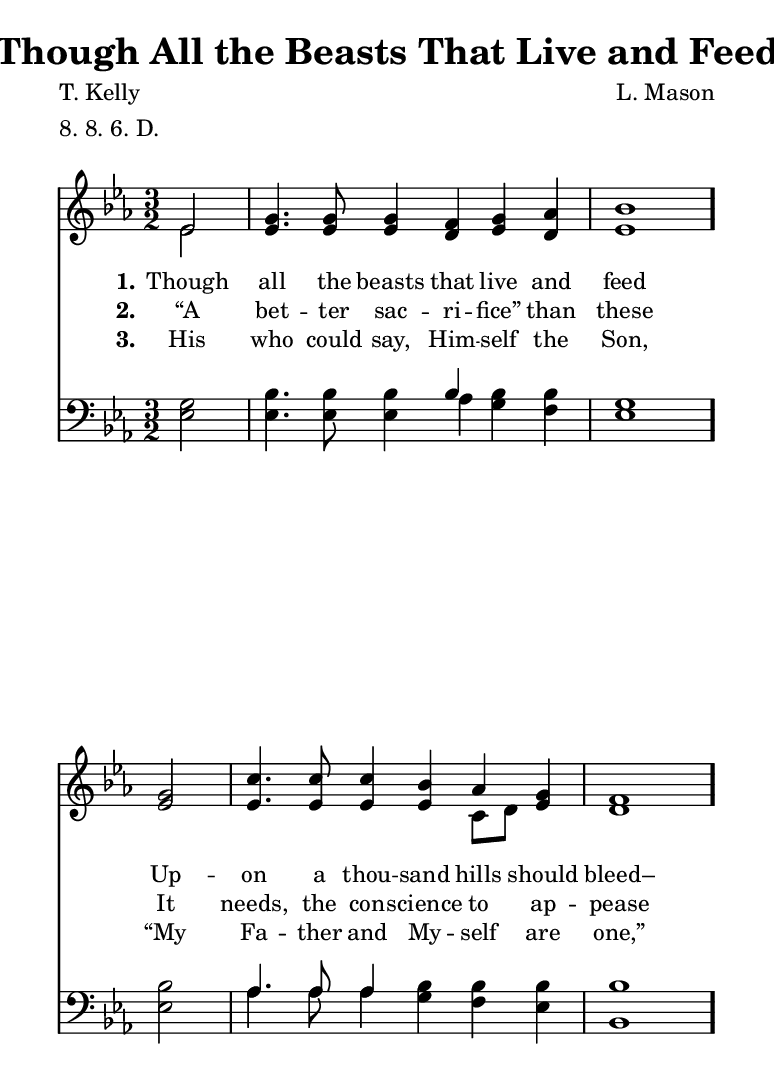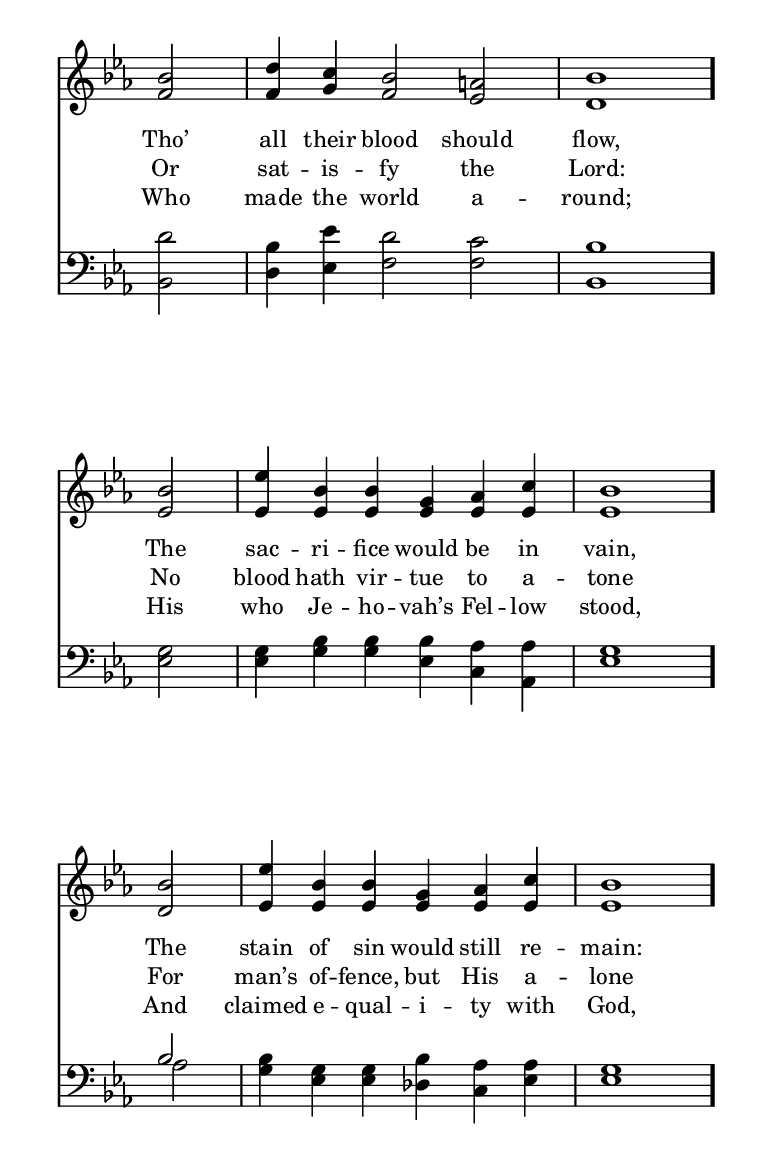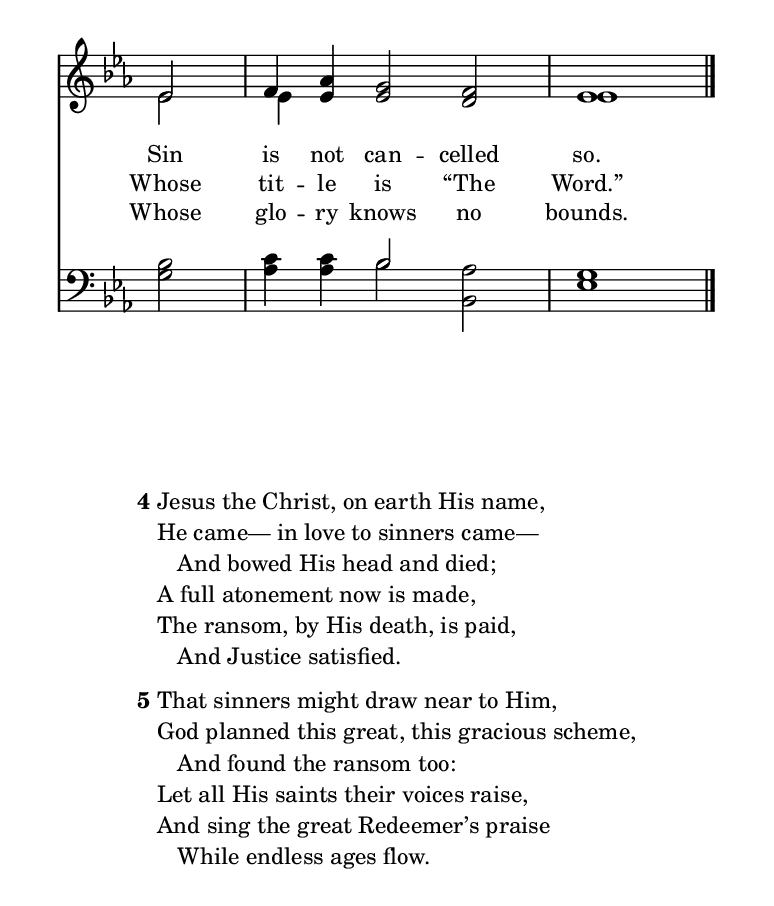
\include "common/global.ily"
\paper {
  \include "common/paper.ily"
  systems-per-page = #(cond (is-eogsized 3) (#t #f))
}

\header{
  %gospel
  hymnnumber = "128"
  title = "Though All the Beasts That Live and Feed"
  tunename = "Meribah"
  meter = "8. 8. 6. D."
  poet = "T. Kelly"
  composer = "L. Mason"
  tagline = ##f
}

% for fermata in MIDI
ta = { \tempo 2=60 }
tb = { \tempo 2=30 }

patternAA = { c2 | c4. c8 c4 c4 c4      c4 | c1 }
patternAB = { c2 | c4. c8 c4 c4 c8[ c8] c4 | c1 }

patternBA = { c2 | c4 c4 c2 c2 | c1 }

patternCA = { c2 | c4 c4 c4 c4 c4 c4 | c1 }

global = {
  \include "common/overrides.ily"
  \override Staff.TimeSignature.style = #'numbered
  \time 3/2
  \override Score.MetronomeMark.transparent = ##t % hide all fermata changes too
  \ta
  \key ees \major
  \partial 2
  \autoBeamOff
}

notesSoprano = {
\global
\relative c' {

  \changePitch \patternAA { ees | g g g f g aes | bes }
  \changePitch \patternAA { g | c c c bes aes g | f } \eogbreak
  \changePitch \patternBA { bes | d c bes a | bes }

  \changePitch \patternCA { bes | ees bes bes g aes c | bes } \eogbreak
  \changePitch \patternCA { bes | ees bes bes g aes c | bes }
  \changePitch \patternBA { ees, | f aes g f | ees }

  \bar "|."

}
}

notesAlto = {
\global
\relative e' {

  \changePitch \patternAA { ees | ees ees ees d ees d | ees }
  \changePitch \patternAB { ees | ees ees ees ees c d ees | d }
  \changePitch \patternBA { f | f g f ees | d }

  \changePitch \patternCA { ees | ees ees ees ees ees ees | ees }
  \changePitch \patternCA { d | ees ees ees ees ees ees | ees }
  \changePitch \patternBA { ees | ees ees ees d | ees }

}
}

notesTenor = {
\global
\relative a {

  \changePitch \patternAA { g | bes bes bes bes bes bes | g }
  \changePitch \patternAA { bes | aes aes aes bes bes bes | bes }
  \changePitch \patternBA { d bes ees d c | bes }

  \changePitch \patternCA { g | g bes bes bes aes aes | g }
  \changePitch \patternCA { bes | bes g g bes aes aes | g }
  \changePitch \patternBA { bes | c c bes aes | g }

}
}

notesBass = {
\global
\relative f {

  \changePitch \patternAA { ees | ees ees ees aes g f | ees }
  \changePitch \patternAA { ees | aes aes aes g f ees | bes }
  \changePitch \patternBA { bes | d ees f f | bes, }

  \changePitch \patternCA { ees | ees g g ees c aes | ees' }
  \changePitch \patternCA { aes | g ees ees des c ees | ees }
  \changePitch \patternBA { g | aes aes bes bes, | ees }

}
}

wordsA = \lyricmode {
\set stanza = "1."

Though all the beasts that live and feed \bar "."
Up -- on a thou -- sand hills should bleed– \bar "."
Tho’ all their blood should flow, \bar "."
The sac -- ri -- fice would be in vain, \bar "."
The stain of sin would still re -- main: \bar "."
Sin is not can -- celled so. \bar "."

}

wordsB = \lyricmode {
\set stanza = "2."

“A bet -- ter sac -- ri -- fice” than these
It needs, the con -- science to ap -- pease
Or sat -- is -- fy the Lord:
No blood hath vir -- tue to a -- tone
For man’s of -- fence, but His a -- lone
Whose tit -- le is “The Word.”

}

wordsC = \lyricmode {
\set stanza = "3."

His who could say, Him -- self the Son,
“My Fa -- ther and My -- self are one,”
Who made the world a -- round;
His who Je -- ho -- vah’s Fel -- low stood,
And claimed e -- qual -- i -- ty with God,
Whose glo -- ry knows no bounds.

}

wordsD = \markuplist {

\line { Jesus the Christ, on earth His name, }
\line { He came— in love to sinners came— }
\line { { \hspace #2 } And bowed His head and died; }
\line { A full atonement now is made, }
\line { The ransom, by His death, is paid, }
\line { { \hspace #2 } And Justice satisfied. }

}

wordsE = \markuplist {

\line { That sinners might draw near to Him, }
\line { God planned this great, this gracious scheme, }
\line { { \hspace #2 } And found the ransom too: }
\line { Let all His saints their voices raise, }
\line { And sing the great Redeemer’s praise }
\line { { \hspace #2 } While endless ages flow. }

}

\score {
  \context ChoirStaff <<
    \context Staff = upper <<
      \set Staff.autoBeaming = ##f
      \set ChoirStaff.systemStartDelimiter = #'SystemStartBar
      \set ChoirStaff.printPartCombineTexts = ##f
      \partcombine #'(2 . 9) \notesSoprano \notesAlto
      \context NullVoice = sopranos { \voiceOne << \notesSoprano >> }
      \context NullVoice = altos { \voiceTwo << \notesAlto >> }
      \context Lyrics = one   \lyricsto sopranos \wordsA
      \context Lyrics = two   \lyricsto sopranos \wordsB
      \context Lyrics = three \lyricsto sopranos \wordsC
    >>
    \context Staff = men <<
      \set Staff.autoBeaming = ##f
      \clef bass
      \set ChoirStaff.printPartCombineTexts = ##f
      \partcombine #'(2 . 9) \notesTenor \notesBass
      \context NullVoice = tenors { \voiceOne << \notesTenor >> }
      \context NullVoice = basses { \voiceTwo << \notesBass >> }
    >>
  >>
  \layout {
    \include "common/layout.ily"
  }
  \midi{
    \include "common/midi.ily"
  }
}

\noPageBreak

\markup { \fill-line { \column {
  \line{ \bold 4 \column { \wordsD } } \combine \null \vspace #0.4
  \line{ \bold 5 \column { \wordsE } } \combine \null \vspace #0.4
} } }

\version "2.19.49"  % necessary for upgrading to future LilyPond versions.

% vi:set et ts=2 sw=2 ai nocindent syntax=lilypond:
